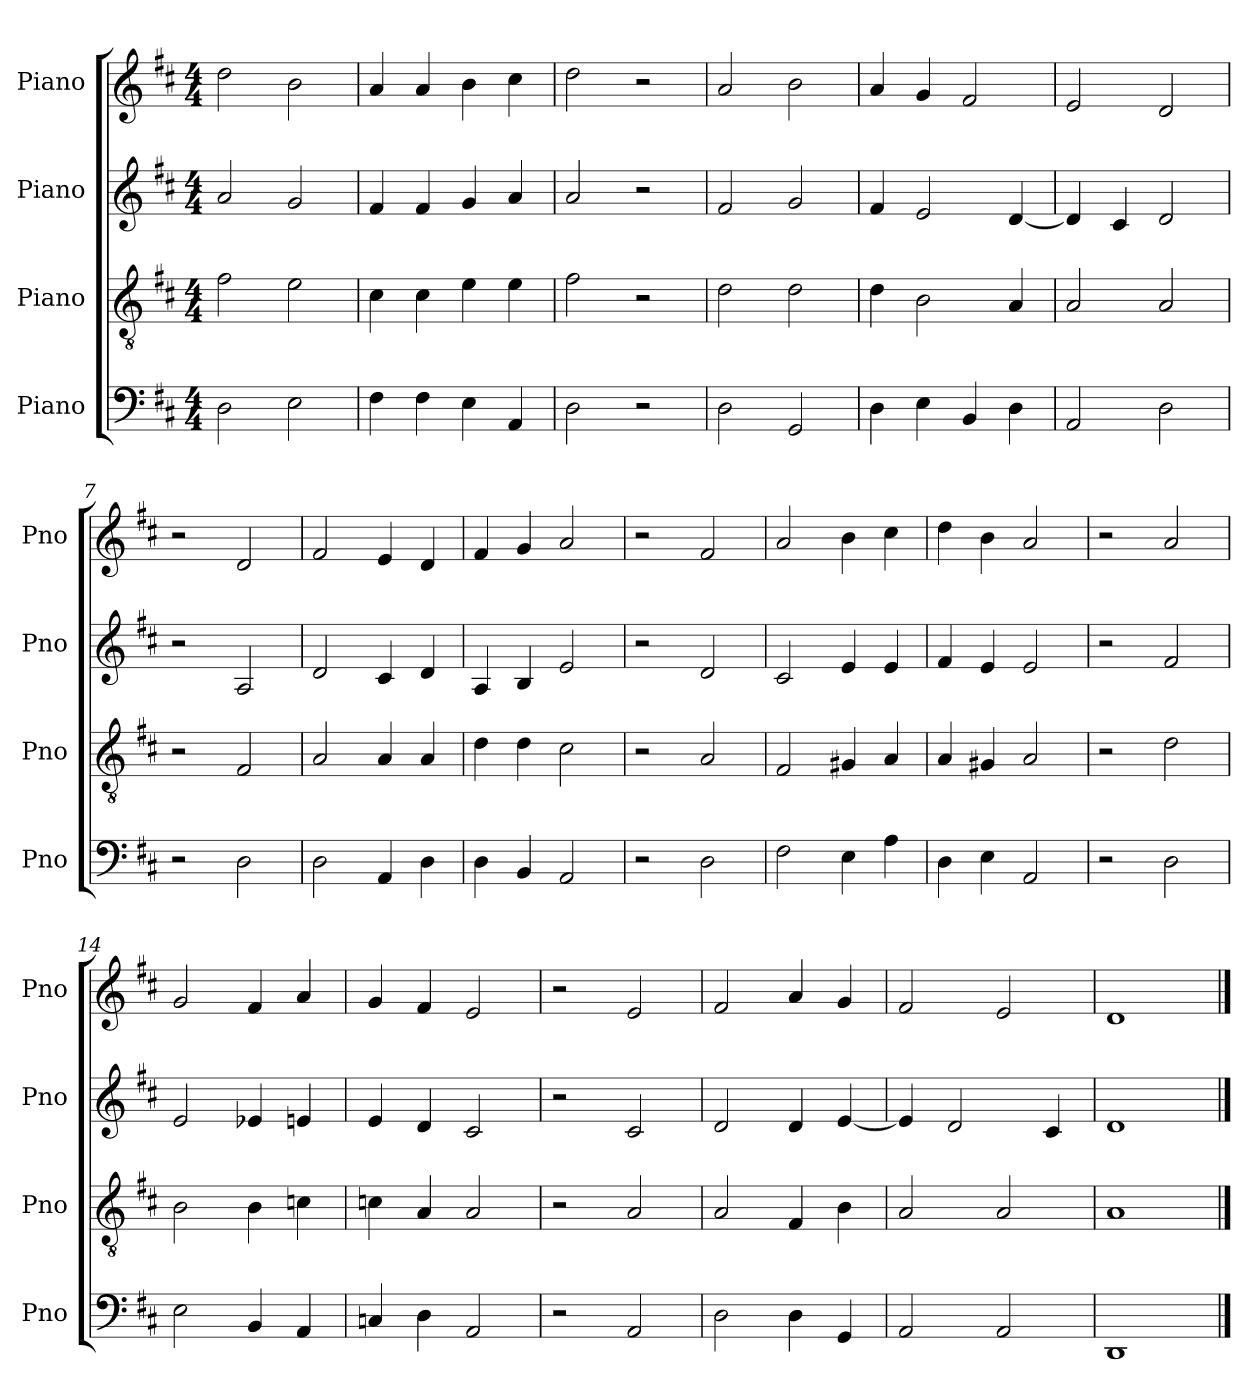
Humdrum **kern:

**kern	**kern	**kern	**kern
*part4	*part3	*part2	*part1
*staff4	*staff3	*staff2	*staff1
*I"Piano	*I"Piano	*I"Piano	*I"Piano
*I'Pno	*I'Pno	*I'Pno	*I'Pno
*clefF4	*clefGv2	*clefG2	*clefG2
*k[f#c#]	*k[f#c#]	*k[f#c#]	*k[f#c#]
*M4/4	*M4/4	*M4/4	*M4/4
=1	=1	=1	=1
2D\	2f#\	2a/	2dd\
2E\	2e\	2g/	2b\
=2	=2	=2	=2
4F#\	4c#\	4f#/	4a/
4F#\	4c#\	4f#/	4a/
4E\	4e\	4g/	4b\
4AA/	4e\	4a/	4cc#\
=3	=3	=3	=3
2D\	2f#\	2a/	2dd\
2r	2r	2r	2r
=4	=4	=4	=4
2D\	2d\	2f#/	2a/
2GG/	2d\	2g/	2b\
=5	=5	=5	=5
4D\	4d\	4f#/	4a/
4E\	2B\	2e/	4g/
4BB/	.	.	2f#/
4D\	4A/	[4d/	.
=6	=6	=6	=6
2AA/	2A/	4d/]	2e/
.	.	4c#/	.
2D\	2A/	2d/	2d/
=7	=7	=7	=7
2r	2r	2r	2r
2D\	2F#/	2A/	2d/
=8	=8	=8	=8
2D\	2A/	2d/	2f#/
4AA/	4A/	4c#/	4e/
4D\	4A/	4d/	4d/
=9	=9	=9	=9
4D\	4d\	4A/	4f#/
4BB/	4d\	4B/	4g/
2AA/	2c#\	2e/	2a/
!!LO:LB:g=z
=10	=10	=10	=10
2r	2r	2r	2r
2D\	2A/	2d/	2f#/
=11	=11	=11	=11
2F#\	2F#/	2c#/	2a/
4E\	4G#X/	4e/	4b\
4A\	4A/	4e/	4cc#\
=12	=12	=12	=12
4D\	4A/	4f#/	4dd\
4E\	4G#X/	4e/	4b\
2AA/	2A/	2e/	2a/
=13	=13	=13	=13
2r	2r	2r	2r
2D\	2d\	2f#/	2a/
=14	=14	=14	=14
2E\	2B\	2e/	2g/
4BB/	4B\	4e-X/	4f#/
4AA/	4cn\	4en/	4a/
=15	=15	=15	=15
4Cn/	4cn\	4e/	4g/
4D\	4A/	4d/	4f#/
2AA/	2A/	2c#/	2e/
=16	=16	=16	=16
2r	2r	2r	2r
2AA/	2A/	2c#/	2e/
=17	=17	=17	=17
2D\	2A/	2d/	2f#/
4D\	4F#/	4d/	4a/
4GG/	4B\	[4e/	4g/
=18	=18	=18	=18
2AA/	2A/	4e/]	2f#/
.	.	2d/	.
2AA/	2A/	.	2e/
.	.	4c#/	.
=19	=19	=19	=19
1DD	1A	1d	1d
==	==	==	==
*-	*-	*-	*-
